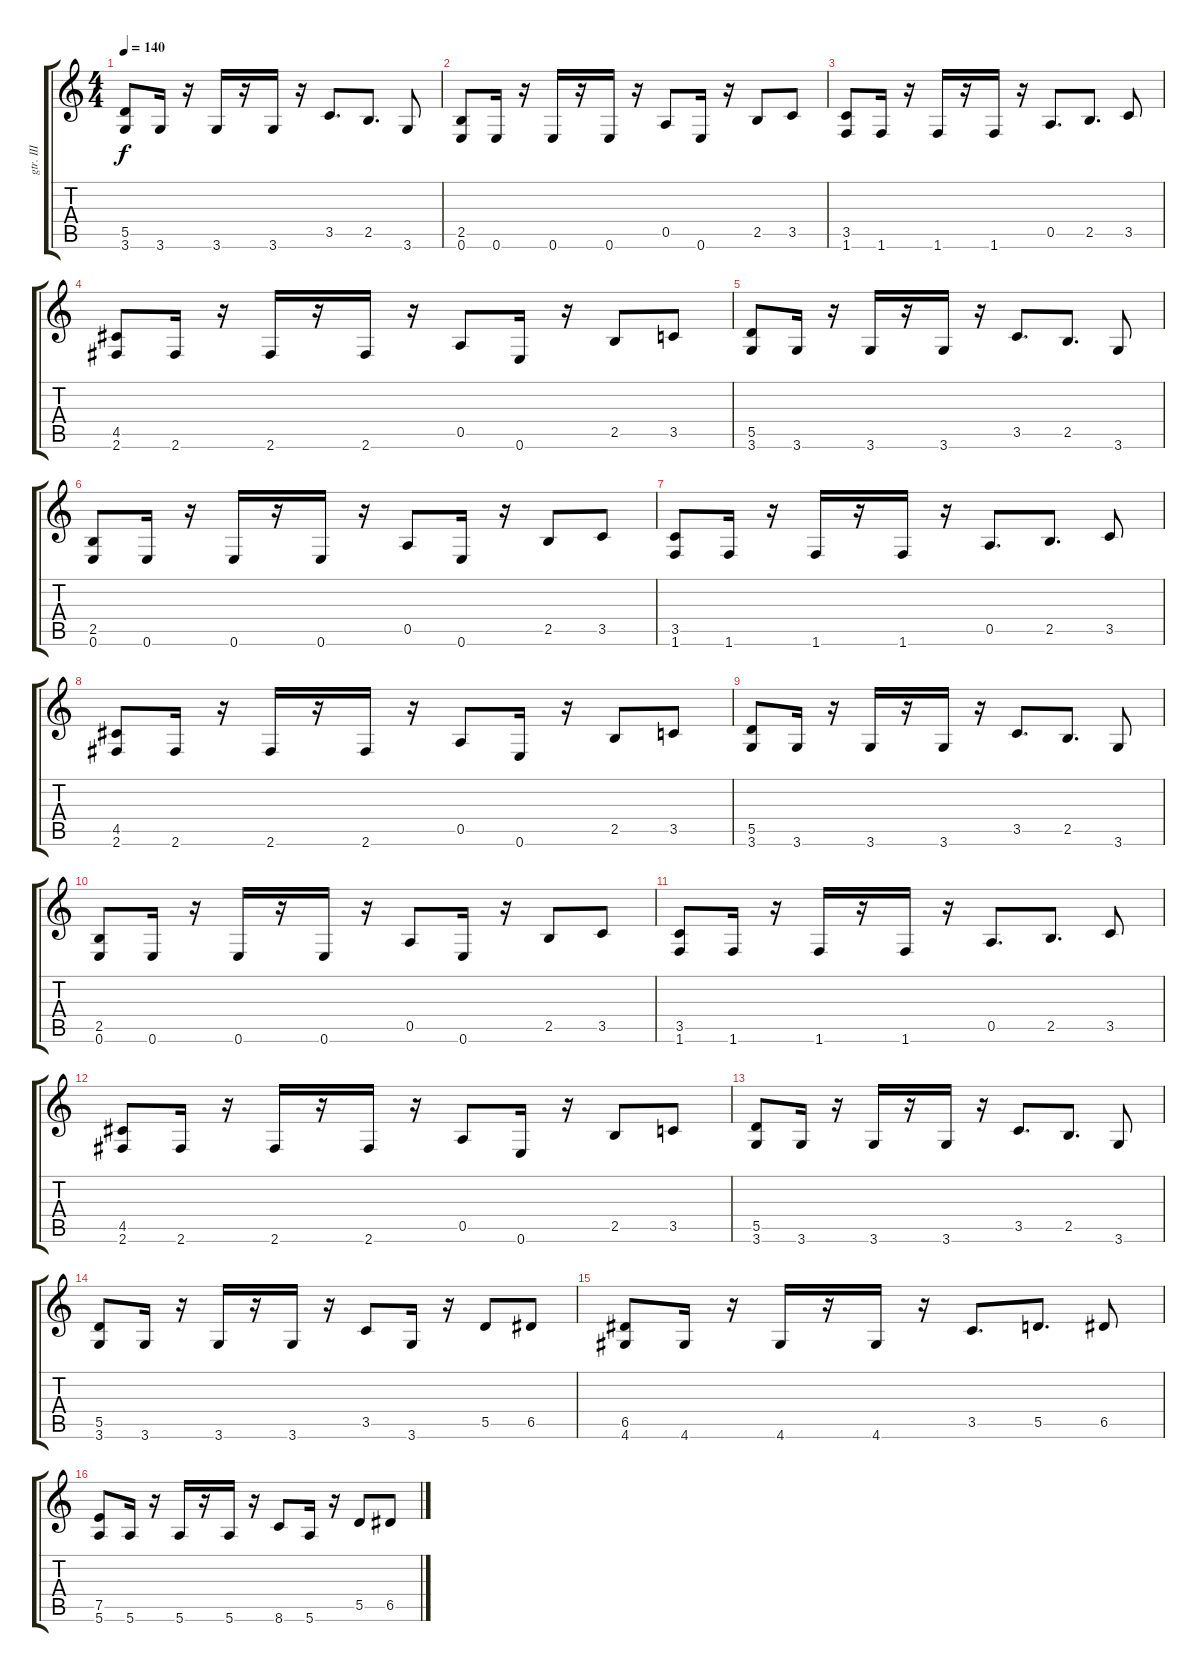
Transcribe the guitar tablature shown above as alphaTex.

\track ("gtr. III" "gtr. III") {instrument acousticguitarsteel}
\staff {score tabs}
\tuning (E4 B3 G3 D3 A2 E2) {hide}
\ts (4 4)
\tempo 140
\clef g2
\ks c
(5.5 3.6).8{dy f} 3.6.16 r.16 3.6.16 r.16 3.6.16 r.16 3.5.8{d} 2.5.8{d} 3.6.8 |
(2.5 0.6).8 0.6.16 r.16 0.6.16 r.16 0.6.16 r.16 0.5.8 0.6.16 r.16 2.5.8 3.5.8 |
(3.5 1.6).8 1.6.16 r.16 1.6.16 r.16 1.6.16 r.16 0.5.8{d} 2.5.8{d} 3.5.8 |
(4.5 2.6).8 2.6.16 r.16 2.6.16 r.16 2.6.16 r.16 0.5.8 0.6.16 r.16 2.5.8 3.5.8 |
(5.5 3.6).8 3.6.16 r.16 3.6.16 r.16 3.6.16 r.16 3.5.8{d} 2.5.8{d} 3.6.8 |
(2.5 0.6).8 0.6.16 r.16 0.6.16 r.16 0.6.16 r.16 0.5.8 0.6.16 r.16 2.5.8 3.5.8 |
(3.5 1.6).8 1.6.16 r.16 1.6.16 r.16 1.6.16 r.16 0.5.8{d} 2.5.8{d} 3.5.8 |
(4.5 2.6).8 2.6.16 r.16 2.6.16 r.16 2.6.16 r.16 0.5.8 0.6.16 r.16 2.5.8 3.5.8 |
(5.5 3.6).8 3.6.16 r.16 3.6.16 r.16 3.6.16 r.16 3.5.8{d} 2.5.8{d} 3.6.8 |
(2.5 0.6).8 0.6.16 r.16 0.6.16 r.16 0.6.16 r.16 0.5.8 0.6.16 r.16 2.5.8 3.5.8 |
(3.5 1.6).8 1.6.16 r.16 1.6.16 r.16 1.6.16 r.16 0.5.8{d} 2.5.8{d} 3.5.8 |
(4.5 2.6).8 2.6.16 r.16 2.6.16 r.16 2.6.16 r.16 0.5.8 0.6.16 r.16 2.5.8 3.5.8 |
(5.5 3.6).8 3.6.16 r.16 3.6.16 r.16 3.6.16 r.16 3.5.8{d} 2.5.8{d} 3.6.8 |
(5.5 3.6).8 3.6.16 r.16 3.6.16 r.16 3.6.16 r.16 3.5.8 3.6.16 r.16 5.5.8 6.5.8 |
(6.5 4.6).8 4.6.16 r.16 4.6.16 r.16 4.6.16 r.16 3.5.8{d} 5.5.8{d} 6.5.8 |
(7.5 5.6).8 5.6.16 r.16 5.6.16 r.16 5.6.16 r.16 8.6.8 5.6.16 r.16 5.5.8 6.5.8
